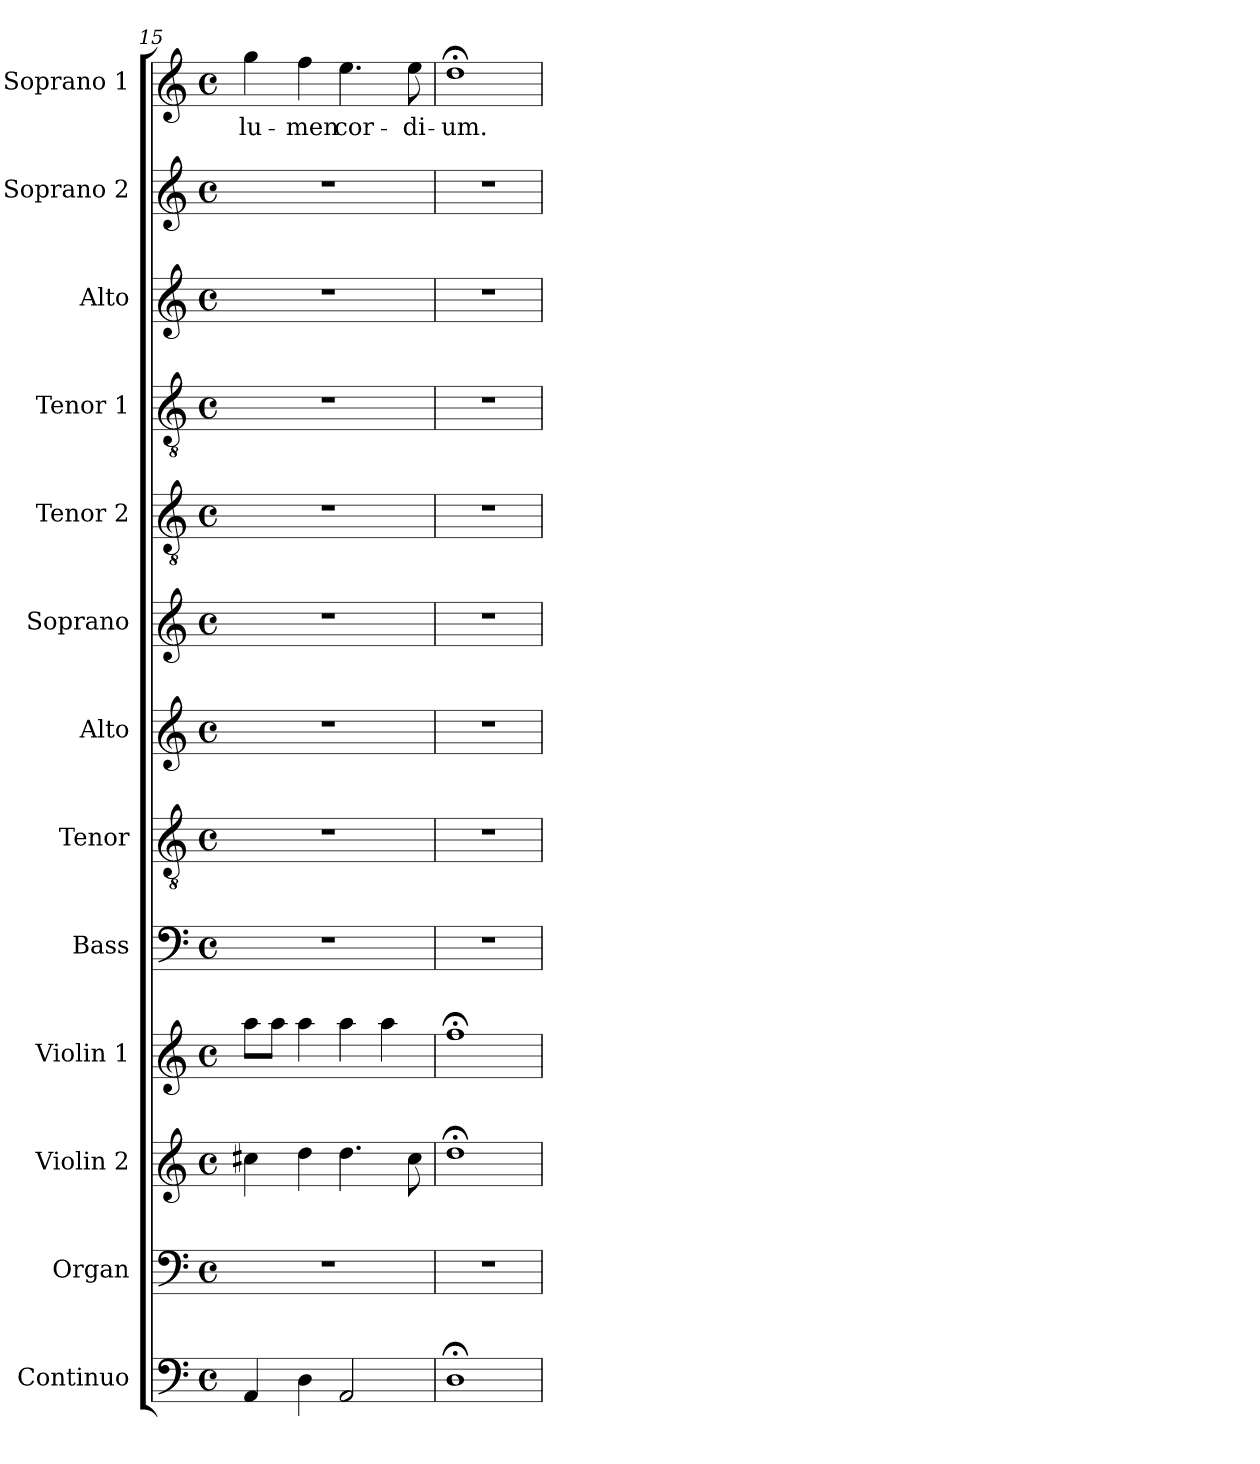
**kern	**kern	**kern	**kern	**kern	**kern	**kern	**kern	**kern	**kern	**kern	**kern	**kern	**text
*part13	*part12	*part11	*part10	*part9	*part8	*part7	*part6	*part5	*part4	*part3	*part2	*part1	*part1
*staff13	*staff12	*staff11	*staff10	*staff9	*staff8	*staff7	*staff6	*staff5	*staff4	*staff3	*staff2	*staff1	*staff1
*I"Continuo	*I"Organ	*I"Violin 2	*I"Violin 1	*I"Bass	*I"Tenor	*I"Alto	*I"Soprano	*I"Tenor 2	*I"Tenor 1	*I"Alto	*I"Soprano 2	*I"Soprano 1	*
*I'Cont.	*I'Org.	*I'Vln. 2	*I'Vln. 1	*I'B.	*I'T.	*I'A.	*I'S.	*I'T2.	*I'T1.	*I'A.	*I'S2.	*I'S1.	*
*clefF4	*clefF4	*clefG2	*clefG2	*clefF4	*clefGv2	*clefG2	*clefG2	*clefGv2	*clefGv2	*clefG2	*clefG2	*clefG2	*
*	*	*	*	*	*ITrd7c12	*	*	*ITrd7c12	*ITrd7c12	*	*	*	*
*k[]	*k[]	*k[]	*k[]	*k[]	*k[]	*k[]	*k[]	*k[]	*k[]	*k[]	*k[]	*k[]	*
*C:	*C:	*C:	*C:	*C:	*C:	*C:	*C:	*C:	*C:	*C:	*C:	*C:	*
*M4/4	*M4/4	*M4/4	*M4/4	*M4/4	*M4/4	*M4/4	*M4/4	*M4/4	*M4/4	*M4/4	*M4/4	*M4/4	*
*met(c)	*met(c)	*met(c)	*met(c)	*met(c)	*met(c)	*met(c)	*met(c)	*met(c)	*met(c)	*met(c)	*met(c)	*met(c)	*
=15	=15	=15	=15	=15	=15	=15	=15	=15	=15	=15	=15	=15	=15
!	!	!	!	!	!	!	!	!	!	!	!	!	!LO:LY:b:color=#000000
4AAi/	1r	4cc#Xi\	8aai\L	1r	1r	1r	1r	1r	1r	1r	1r	4ggi\	lu-
.	.	.	8aai\J	.	.	.	.	.	.	.	.	.	.
!	!	!	!	!	!	!	!	!	!	!	!	!	!LO:LY:b:color=#000000
4Di\	.	4ddi\	4aai\	.	.	.	.	.	.	.	.	4ffi\	-men
!	!	!	!	!	!	!	!	!	!	!	!	!	!LO:LY:b:color=#000000
2AAi/	.	4.ddi\	4aai\	.	.	.	.	.	.	.	.	4.eei\	cor-
.	.	.	4aai\	.	.	.	.	.	.	.	.	.	.
!	!	!	!	!	!	!	!	!	!	!	!	!	!LO:LY:b:color=#000000
.	.	8cc#i\	.	.	.	.	.	.	.	.	.	8eei\	-di-
=16	=16	=16	=16	=16	=16	=16	=16	=16	=16	=16	=16	=16	=16
!	!	!	!	!	!	!	!	!	!	!	!	!	!LO:LY:b:color=#000000
1D;i	1r	1dd;i	1ff;i	1r	1r	1r	1r	1r	1r	1r	1r	1dd;i	-um.
=	=	=	=	=	=	=	=	=	=	=	=	=	=
*-	*-	*-	*-	*-	*-	*-	*-	*-	*-	*-	*-	*-	*-
